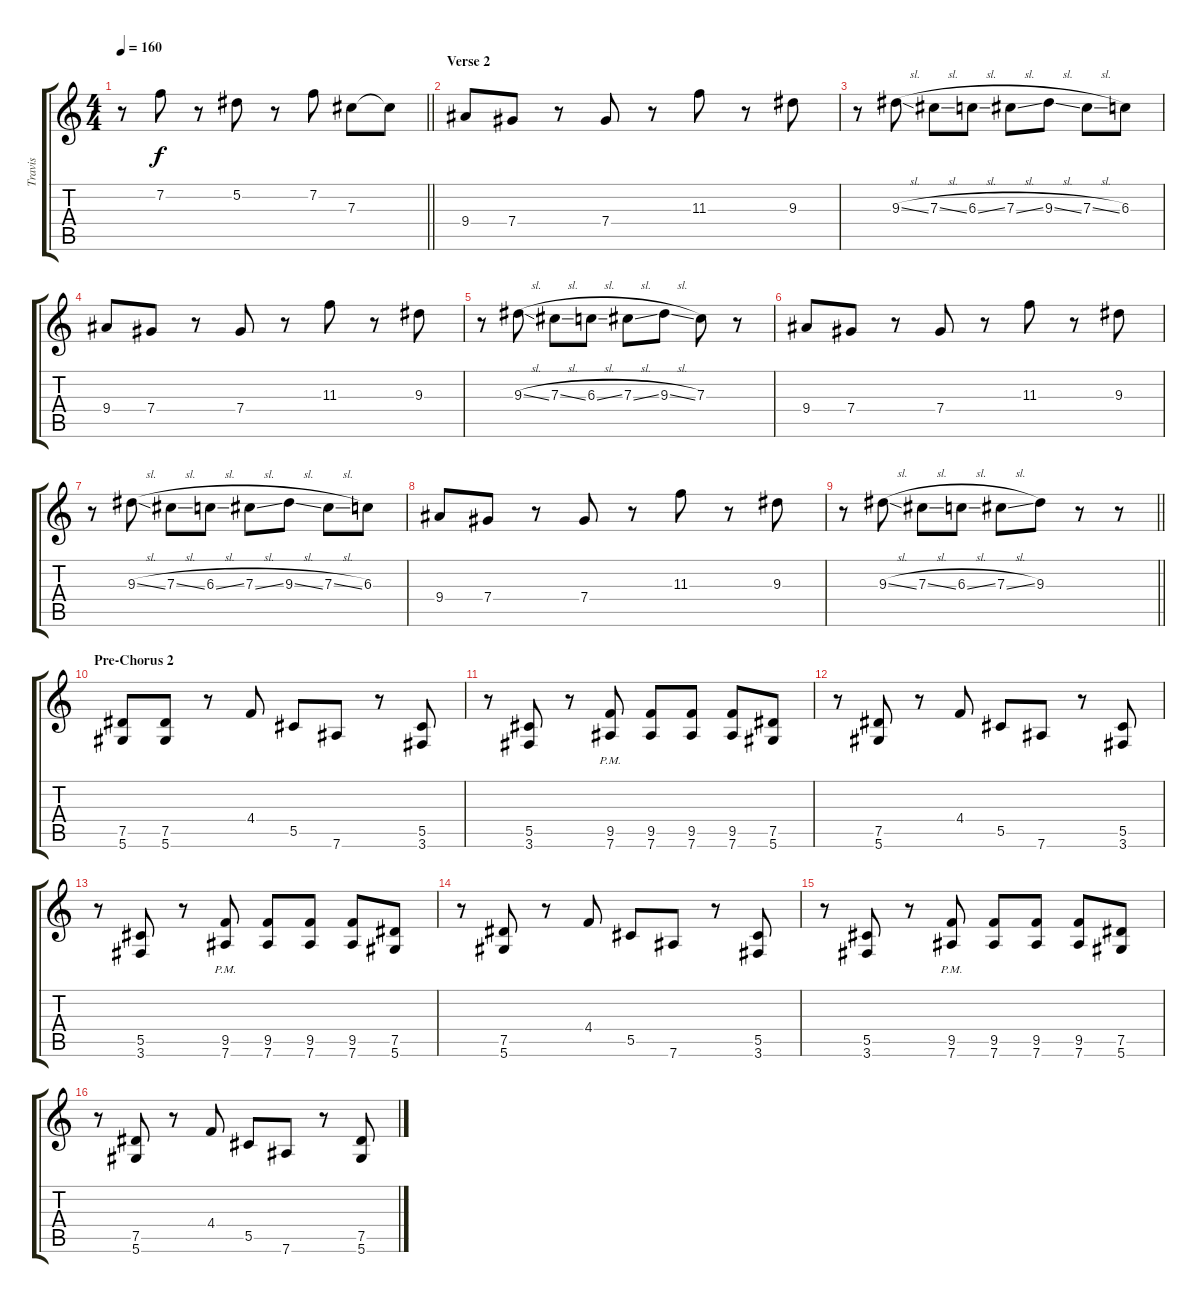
\track ("Travis" "Travis") {instrument distortionguitar}
\staff {score tabs}
\tuning (Eb4 Bb3 Gb3 Db3 Ab2 Eb2) {hide}
\ts (4 4)
\tempo 160
\clef g2
\barLineRight lightlight
\ks c
r.8{dy f} 7.2.8 r.8 5.2.8 r.8 7.2.8 7.3.8 7.3{t}.8 |
\section ("" "Verse 2")
9.4.8{volume 10 instrument overdrivenguitar} 7.4.8 r.8 7.4.8 r.8 11.3.8 r.8 9.3.8 |
r.8 9.3{sl}.8 7.3{sl}.8 6.3{sl}.8 7.3{sl}.8 9.3{sl}.8 7.3{sl}.8 6.3.8 |
9.4.8 7.4.8 r.8 7.4.8 r.8 11.3.8 r.8 9.3.8 |
r.8 9.3{sl}.8 7.3{sl}.8 6.3{sl}.8 7.3{sl}.8 9.3{sl}.8 7.3.8 r.8 |
9.4.8 7.4.8 r.8 7.4.8 r.8 11.3.8 r.8 9.3.8 |
r.8 9.3{sl}.8 7.3{sl}.8 6.3{sl}.8 7.3{sl}.8 9.3{sl}.8 7.3{sl}.8 6.3.8 |
9.4.8 7.4.8 r.8 7.4.8 r.8 11.3.8 r.8 9.3.8 |
\barLineRight lightlight
r.8 9.3{sl}.8 7.3{sl}.8 6.3{sl}.8 7.3{sl}.8 9.3.8 r.8 r.8 |
\section ("" "Pre-Chorus 2")
(7.5 5.6).8{volume 13 instrument distortionguitar} (7.5 5.6).8 r.8 4.4.8 5.5.8 7.6.8 r.8 (5.5 3.6).8 |
r.8 (5.5 3.6).8 r.8 (9.5{pm} 7.6{pm}).8 (9.5 7.6).8 (9.5 7.6).8 (9.5 7.6).8 (7.5 5.6).8 |
r.8 (7.5 5.6).8 r.8 4.4.8 5.5.8 7.6.8 r.8 (5.5 3.6).8 |
r.8 (5.5 3.6).8 r.8 (9.5{pm} 7.6{pm}).8 (9.5 7.6).8 (9.5 7.6).8 (9.5 7.6).8 (7.5 5.6).8 |
r.8 (7.5 5.6).8 r.8 4.4.8 5.5.8 7.6.8 r.8 (5.5 3.6).8 |
r.8 (5.5 3.6).8 r.8 (9.5{pm} 7.6{pm}).8 (9.5 7.6).8 (9.5 7.6).8 (9.5 7.6).8 (7.5 5.6).8 |
r.8 (7.5 5.6).8 r.8 4.4.8 5.5.8 7.6.8 r.8 (7.5 5.6).8
